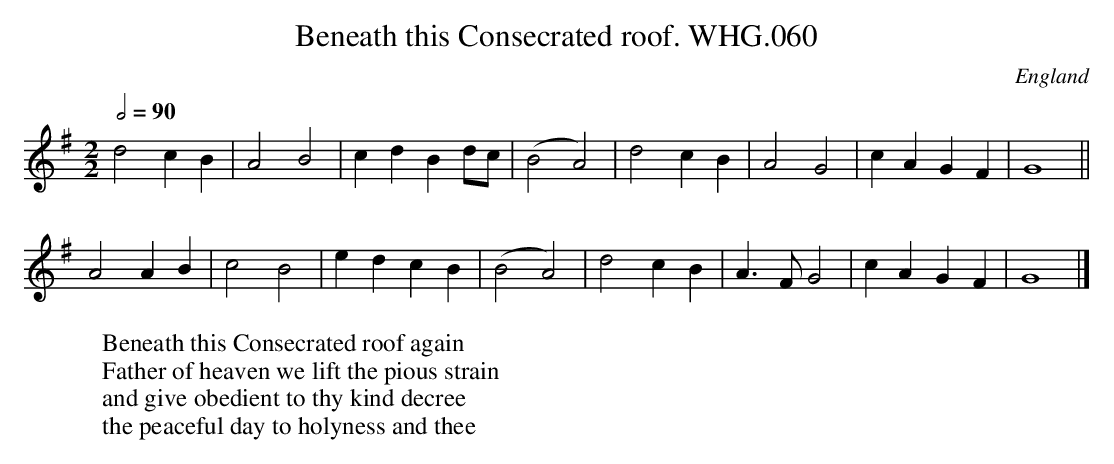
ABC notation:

X:1
T:Beneath this Consecrated roof. WHG.060
L:1/4
M:2/2
O:England
Q:1/2=90
K:G
d2 cB|A2 B2|cd Bd/c/|(B2 A2)|\
d2 cB|A2 G2|cA GF|G4||
A2 AB|c2 B2|ed cB|(B2 A2)|\
d2 cB|A>F G2|cA GF|G4|]
W:Beneath this Consecrated roof again
W:Father of heaven we lift the pious strain
W:and give obedient to thy kind decree
W:the peaceful day to holyness and thee
